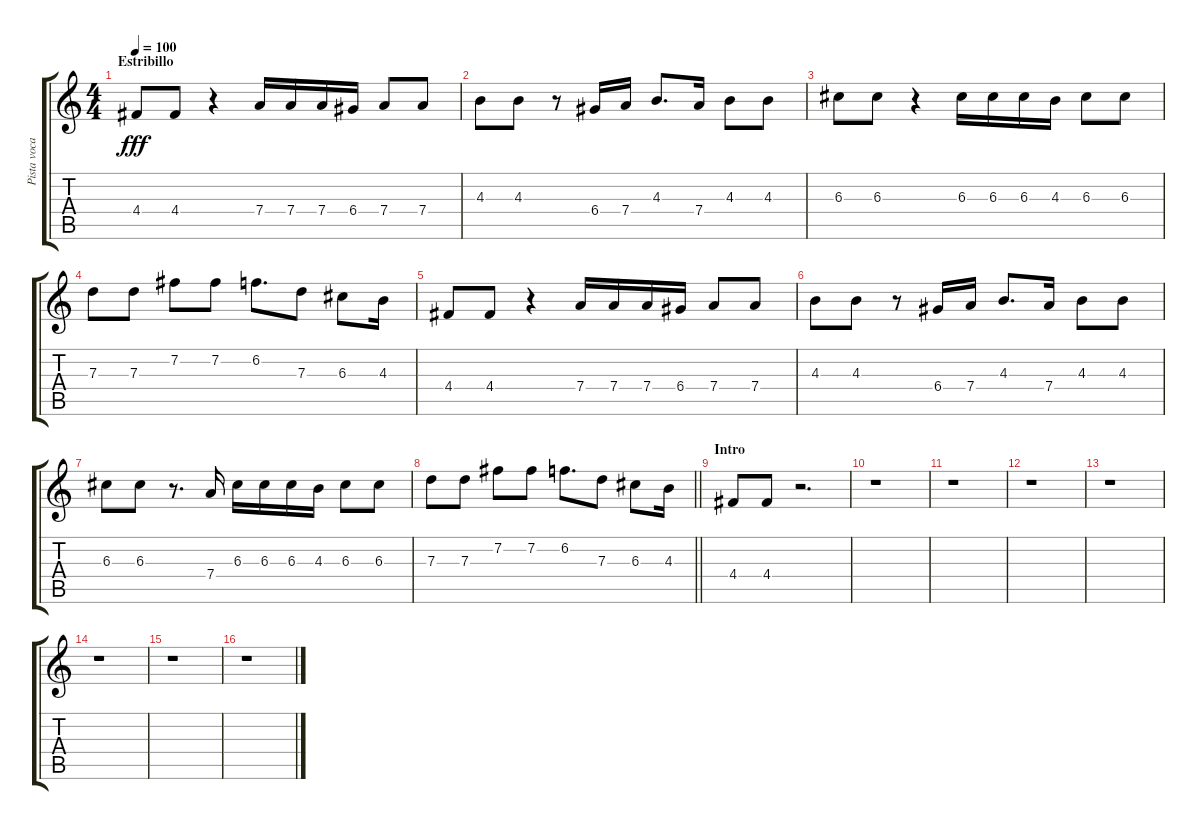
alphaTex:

\track ("Pista vocal" "Pista voca") {instrument electricguitarjazz}
\staff {score tabs}
\tuning (E4 B3 G3 D3 A2 E2) {hide}
\ts (4 4)
\section ("" "Estribillo")
\tempo 100
\clef g2
\ks c
4.4.8{dy fff} 4.4.8 r.4 7.4.16 7.4.16 7.4.16 6.4.16 7.4.8 7.4.8 |
4.3.8 4.3.8 r.8 6.4.16 7.4.16 4.3.8{d} 7.4.16 4.3.8 4.3.8 |
6.3.8 6.3.8 r.4 6.3.16 6.3.16 6.3.16 4.3.16 6.3.8 6.3.8 |
7.3.8 7.3.8 7.2.8 7.2.8 6.2.8{d} 7.3.8 6.3.8 4.3.16 |
4.4.8 4.4.8 r.4 7.4.16 7.4.16 7.4.16 6.4.16 7.4.8 7.4.8 |
4.3.8 4.3.8 r.8 6.4.16 7.4.16 4.3.8{d} 7.4.16 4.3.8 4.3.8 |
6.3.8 6.3.8 r.8{d} 7.4.16 6.3.16 6.3.16 6.3.16 4.3.16 6.3.8 6.3.8 |
\barLineRight lightlight
7.3.8 7.3.8 7.2.8 7.2.8 6.2.8{d} 7.3.8 6.3.8 4.3.16 |
\section ("" "Intro")
4.4.8 4.4.8 r.2{d} |
r.1 |
r.1 |
r.1 |
r.1 |
r.1 |
r.1 |
r.1
